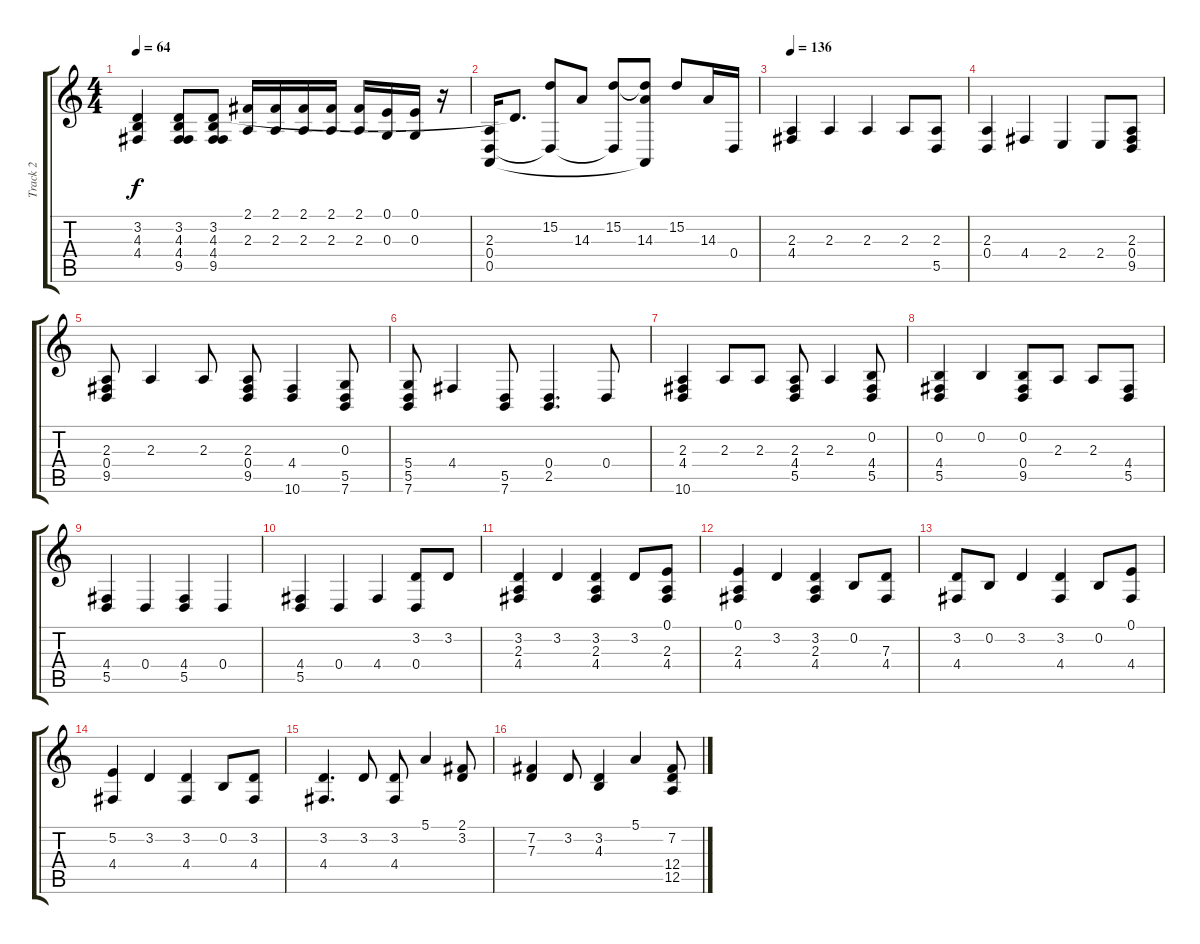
\track ("Track 2" "Track 2") {instrument acousticgrandpiano}
\staff {score tabs}
\tuning (E4 B3 G3 D3 A2 E2) {hide}
\ts (4 4)
\tempo 64
\clef g2
\ks c
(3.2 4.3 4.4).4{dy f} (3.2 4.3 4.4 9.5).8 (3.2 4.3 4.4 9.5).8 (2.1 2.3).16 (2.1 2.3).16 (2.1 2.3).16 (2.1 2.3).16 (2.1 2.3).16 (0.1 0.3).16 (0.1 0.3).16 r.16 |
(2.3 0.4 0.5).16 3.2{t}.8{d} (15.2 0.4{t}).8 14.3.8 (15.2 0.4{t}).8 (15.2{t} 14.3 0.5{t}).8 15.2.8 14.3.16 0.4.16 |
\tempo 136
(2.3 4.4).4 2.3.4 2.3.4 2.3.8 (2.3 5.5).8 |
(2.3 0.4).4 4.4.4 2.4.4 2.4.8 (2.3 0.4 9.5).8 |
(2.3 0.4 9.5).8 2.3.4 2.3.8 (2.3 0.4 9.5).8 (4.4 10.6).4 (0.3 5.5 7.6).8 |
(5.4 5.5 7.6).8 4.4.4 (5.5 7.6).8 (0.4 2.5).4{d} 0.4.8 |
(2.3 4.4 10.6).4 2.3.8 2.3.8 (2.3 4.4 5.5).8 2.3.4 (0.2 4.4 5.5).8 |
(0.2 4.4 5.5).4 0.2.4 (0.2 0.4 9.5).8 2.3.8 2.3.8 (4.4 5.5).8 |
(4.4 5.5).4 0.4.4 (4.4 5.5).4 0.4.4 |
(4.4 5.5).4 0.4.4 4.4.4 (3.2 0.4).8 3.2.8 |
(3.2 2.3 4.4).4 3.2.4 (3.2 2.3 4.4).4 3.2.8 (0.1 2.3 4.4).8 |
(0.1 2.3 4.4).4 3.2.4 (3.2 2.3 4.4).4 0.2.8 (7.3 4.4).8 |
(3.2 4.4).8 0.2.8 3.2.4 (3.2 4.4).4 0.2.8 (0.1 4.4).8 |
(5.2 4.4).4 3.2.4 (3.2 4.4).4 0.2.8 (3.2 4.4).8 |
(3.2 4.4).4{d} 3.2.8 (3.2 4.4).8 5.1.4 (2.1 3.2).8 |
(7.2 7.3).4 3.2.8 (3.2 4.3).4 5.1.4 (7.2 12.4 12.5).8
